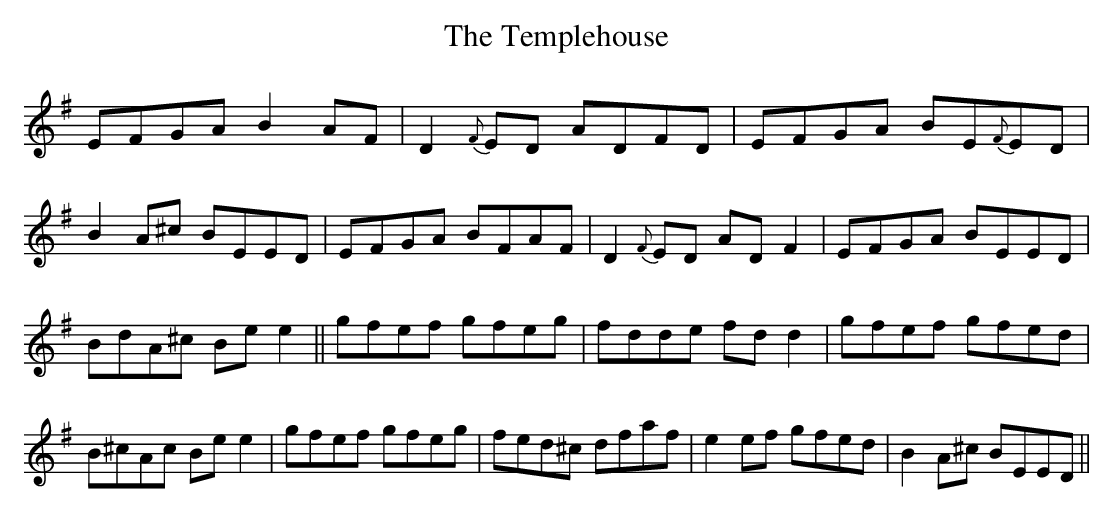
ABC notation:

X:1
T:Templehouse, The
K:G
EFGA B2AF|D2{F}ED ADFD|EFGA BE{F}ED|B2A^c BEED|\
EFGA BFAF|D2{F}ED ADF2|EFGA BEED|BdA^c Bee2||\
gfef gfeg|fdde fdd2|gfef gfed|B^cAc Bee2|\
gfef gfeg|fed^c dfaf|e2ef gfed|B2A^c BEED||
